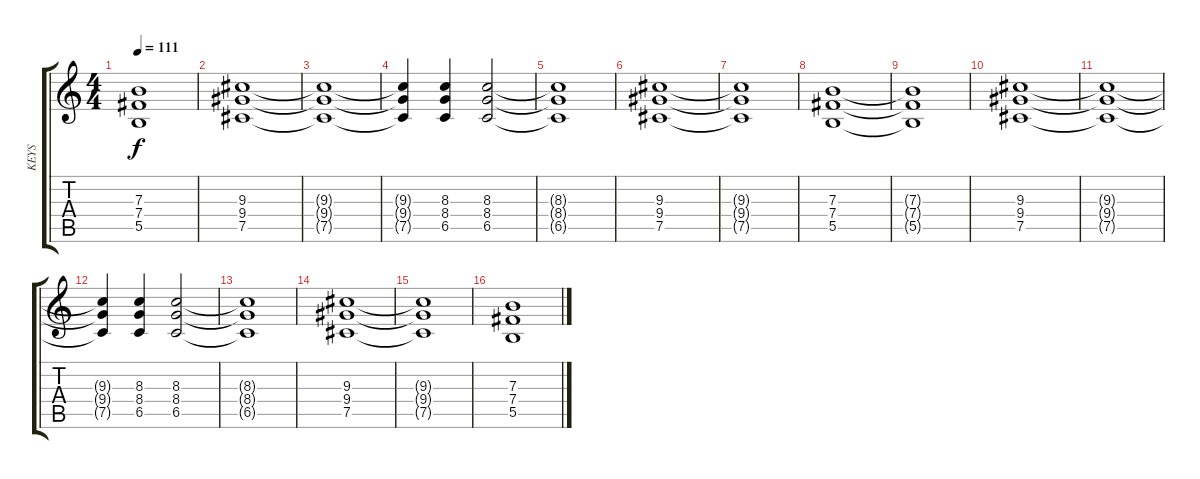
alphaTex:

\track ("KEYS" "KEYS") {instrument acousticguitarsteel}
\staff {score tabs}
\tuning (Db4 Ab3 E3 B2 Gb2 Db2) {hide}
\ts (4 4)
\tempo 111
\clef g2
\ks c
(7.3{t} 7.4{t} 5.5{t}).1{dy f} |
(9.3 9.4 7.5).1{volume 5} |
(9.3{t} 9.4{t} 7.5{t}).1 |
(9.3{t} 9.4{t} 7.5{t}).4 (8.3 8.4 6.5).4 (8.3 8.4 6.5).2 |
(8.3{t} 8.4{t} 6.5{t}).1 |
(9.3 9.4 7.5).1{volume 5} |
(9.3{t} 9.4{t} 7.5{t}).1 |
(7.3 7.4 5.5).1 |
(7.3{t} 7.4{t} 5.5{t}).1 |
(9.3 9.4 7.5).1{volume 4} |
(9.3{t} 9.4{t} 7.5{t}).1 |
(9.3{t} 9.4{t} 7.5{t}).4 (8.3 8.4 6.5).4 (8.3 8.4 6.5).2 |
(8.3{t} 8.4{t} 6.5{t}).1 |
(9.3 9.4 7.5).1{volume 3} |
(9.3{t} 9.4{t} 7.5{t}).1 |
(7.3 7.4 5.5).1
